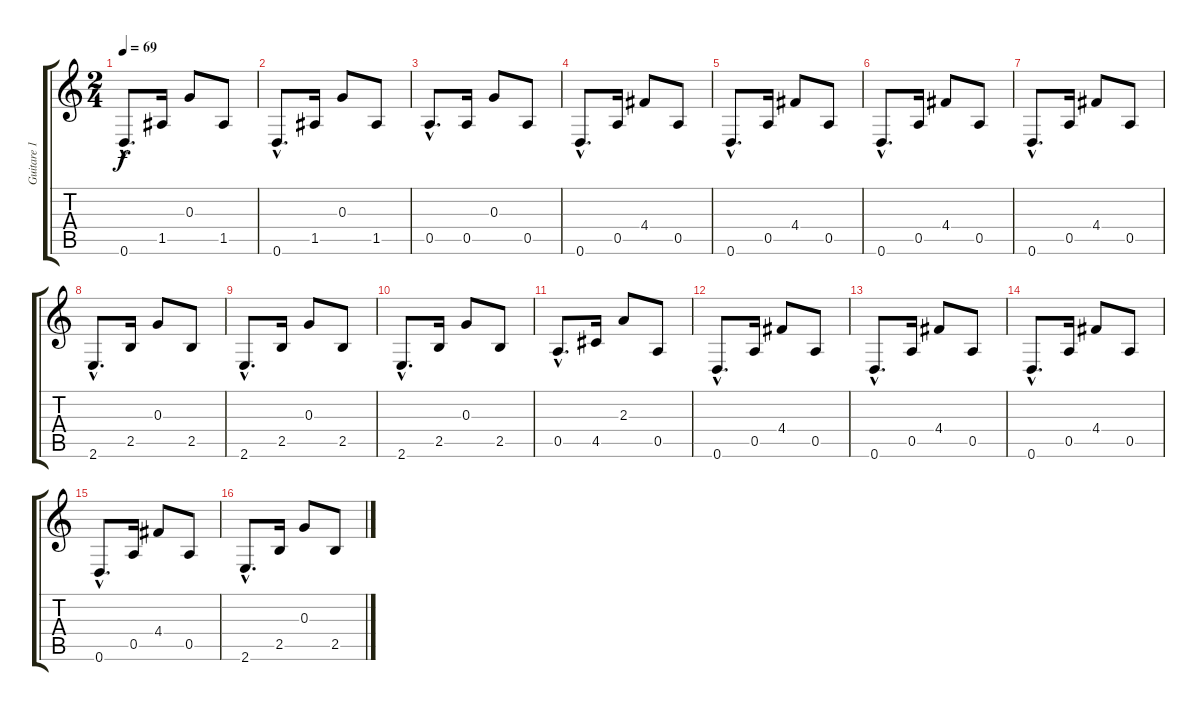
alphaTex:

\track ("Guitare 1" "Guitare 1") {instrument acousticguitarnylon}
\staff {score tabs}
\tuning (E4 B3 G3 D3 A2 D2) {hide}
\ts (2 4)
\tempo 69
\clef g2
\ks c
0.6{hac}.8{d dy f} 1.5.16 0.3.8 1.5.8 |
0.6{hac}.8{d} 1.5.16 0.3.8 1.5.8 |
0.5{hac}.8{d} 0.5.16 0.3.8 0.5.8 |
0.6{hac}.8{d} 0.5.16 4.4.8 0.5.8 |
0.6{hac}.8{d} 0.5.16 4.4.8 0.5.8 |
0.6{hac}.8{d} 0.5.16 4.4.8 0.5.8 |
0.6{hac}.8{d} 0.5.16 4.4.8 0.5.8 |
2.6{hac}.8{d} 2.5.16 0.3.8 2.5.8 |
2.6{hac}.8{d} 2.5.16 0.3.8 2.5.8 |
2.6{hac}.8{d} 2.5.16 0.3.8 2.5.8 |
0.5{hac}.8{d} 4.5.16 2.3.8 0.5.8 |
0.6{hac}.8{d} 0.5.16 4.4.8 0.5.8 |
0.6{hac}.8{d} 0.5.16 4.4.8 0.5.8 |
0.6{hac}.8{d} 0.5.16 4.4.8 0.5.8 |
0.6{hac}.8{d} 0.5.16 4.4.8 0.5.8 |
2.6{hac}.8{d} 2.5.16 0.3.8 2.5.8
